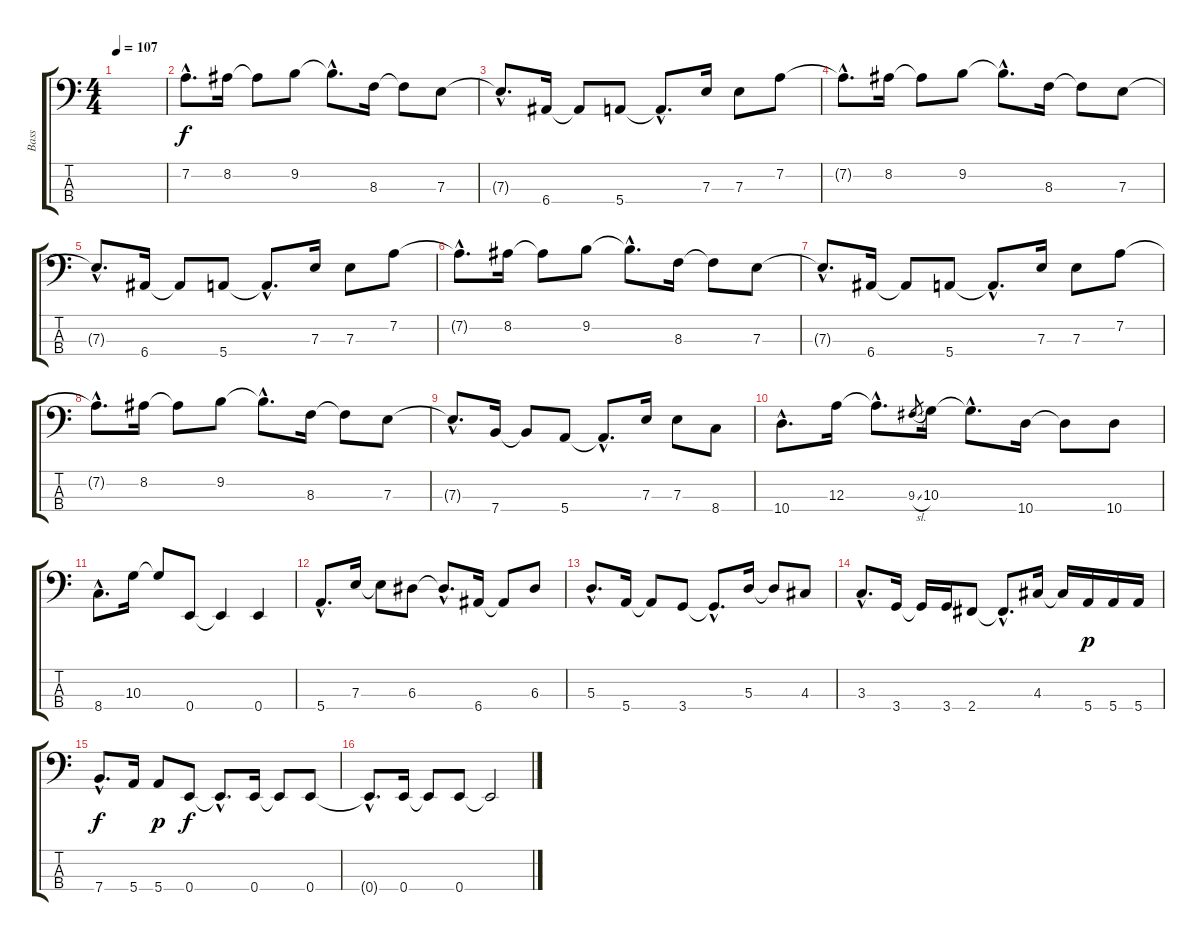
\track ("Bass" "Bass") {instrument electricbassfinger}
\staff {score tabs}
\tuning (G2 D2 A1 E1) {hide}
\ts (4 4)
\tempo 107
\clef f4
\ks c
|
7.2{hac}.8{d} 8.2.16 8.2{t}.8 9.2.8 9.2{hac t}.8{d} 8.3.16 8.3{t}.8 7.3.8 |
7.3{hac t}.8{d} 6.4.16 6.4{t}.8 5.4.8 5.4{hac t}.8{d} 7.3.16 7.3.8 7.2.8 |
7.2{hac t}.8{d} 8.2.16 8.2{t}.8 9.2.8 9.2{hac t}.8{d} 8.3.16 8.3{t}.8 7.3.8 |
7.3{hac t}.8{d} 6.4.16 6.4{t}.8 5.4.8 5.4{hac t}.8{d} 7.3.16 7.3.8 7.2.8 |
7.2{hac t}.8{d} 8.2.16 8.2{t}.8 9.2.8 9.2{hac t}.8{d} 8.3.16 8.3{t}.8 7.3.8 |
7.3{hac t}.8{d} 6.4.16 6.4{t}.8 5.4.8 5.4{hac t}.8{d} 7.3.16 7.3.8 7.2.8 |
7.2{hac t}.8{d} 8.2.16 8.2{t}.8 9.2.8 9.2{hac t}.8{d} 8.3.16 8.3{t}.8 7.3.8 |
7.3{hac t}.8{d} 7.4.16 7.4{t}.8 5.4.8 5.4{hac t}.8{d} 7.3.16 7.3.8 8.4.8 |
10.4{hac}.8{d} 12.3.16 12.3{hac t}.8{d} 9.3{sl}.8{gr} 10.3.16 10.3{hac t}.8{d} 10.4.16 10.4{t}.8 10.4.8 |
8.4{hac}.8{d} 10.3.16 10.3{t}.8 0.4.8 0.4{t}.4 0.4.4 |
5.4{hac}.8{d} 7.3.16 7.3{t}.8 6.3.8 6.3{hac t}.8{d} 6.4.16 6.4{t}.8 6.3.8 |
5.3{hac}.8{d} 5.4.16 5.4{t}.8 3.4.8 3.4{hac t}.8{d} 5.3.16 5.3{t}.8 4.3.8 |
3.3{hac}.8{d} 3.4.16 3.4{t}.16 3.4.16 2.4.8 2.4{hac t}.8{d} 4.3.16 4.3{t}.16 5.4.16{dy p} 5.4.16 5.4.16 |
7.4{hac}.8{d dy f} 5.4.16 5.4.8{dy p} 0.4.8{dy f} 0.4{hac t}.8{d} 0.4.16 0.4{t}.8 0.4.8 |
0.4{hac t}.8{d} 0.4.16 0.4{t}.8 0.4.8 0.4{t}.2
